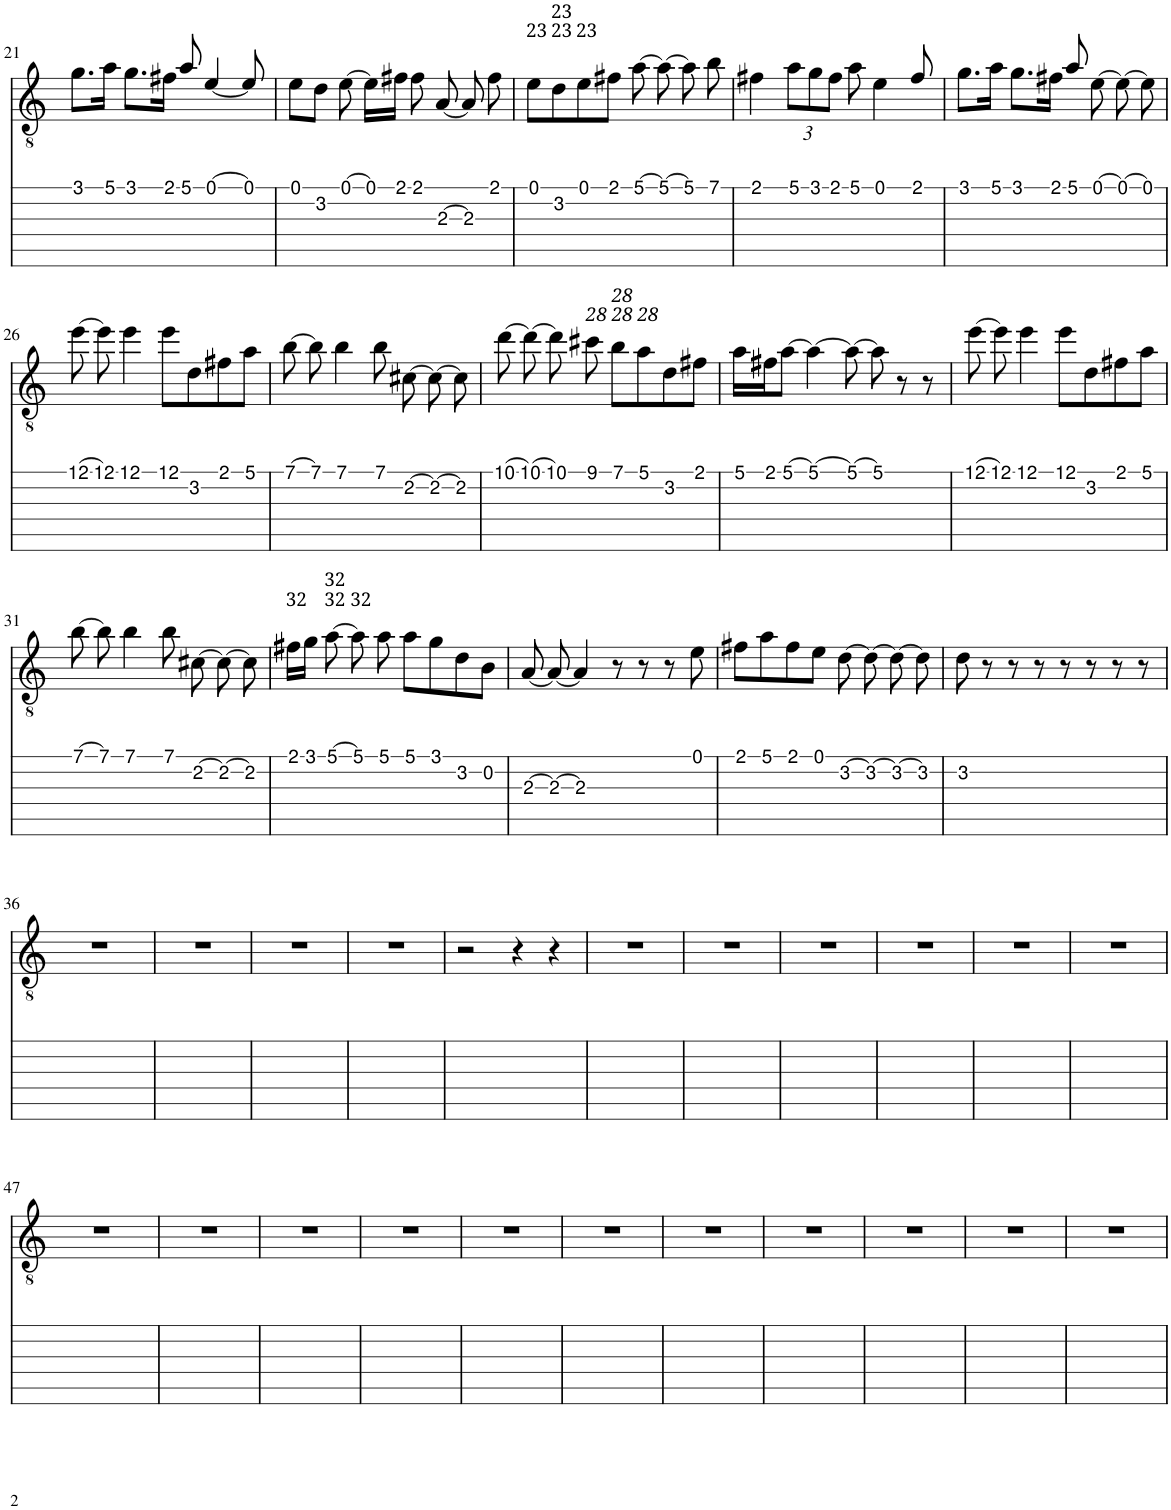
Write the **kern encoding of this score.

**kern	**kern
*part1	*part1
*staff2	*staff1
*I"Guitar	*
*I'Guit.	*
!!LO:PB:g=z
*	*clefGv2
*k[]	*k[]
*M4/4	*M4/4
=21	=21
8.gL	8.g\L
16aJk	16a\Jk
8.gL	8.g\L
16f#Jk	16f#X\Jk
8a	8a/
[4e	[4e/
8e]	8e/]
=22	=22
8eL	8e\L
8dJ	8d\J
[8eL	[8e\
16eL]	16e\LL]
16f#JJ	16f#X\JJ
8f#L	8f#\
[8AJ	[8A/
8AL]	8A/]
8f#J	8f#\
=23	=23
!	!LO:TX:a:t=23
8eL	8e\L
!	!LO:TX:a:t=23
!	!LO:TX:a:t=23
8dJ	8d\
!	!LO:TX:a:t=23
8eL	8e\
8f#J	8f#X\J
[8aL	[8a\
8aJ_	8a\_
8aL]	8a\]
8bJ	8b\
=24	=24
4f#	4f#X\
*Xbrackettup	*Xbrackettup
12aL	12a\L
12g	12g\
12f#J	12f#\J
8a	8a\
4e	4e\
8f#	8f#/
=25	=25
8.gL	8.g\L
16aJk	16a\Jk
8.gL	8.g\L
16f#Jk	16f#X\Jk
8aL	8a/
[8eJ	[8e\
8eL_	8e\_
8eJ]	8e\]
!!LO:LB:g=z
=26	=26
[8eeL	[8ee\
8eeJ]	8ee\]
4ee	4ee\
8eeL	8ee\L
8dJ	8d\
8f#L	8f#X\
8aJ	8a\J
=27	=27
[8bL	[8b\
8bJ]	8b\]
4b	4b\
8bL	8b\
[8c#J	[8c#X\
8c#L_	8c#\_
8c#J]	8c#\]
=28	=28
[8ddL	[8dd\
8ddJ_	8dd\_
8ddL]	8dd\]
!	!LO:TX:a:i:t=28
8cc#J	8cc#X\
!	!LO:TX:a:i:t=28
!	!LO:TX:a:i:t=28
8bL	8b\L
!	!LO:TX:a:i:t=28
8aJ	8a\
8dL	8d\
8f#J	8f#X\J
=29	=29
16aLL	16a\LL
16f#J	16f#X\J
[8aJ	[8a\J
4a_	4a\_
8aL_	8a\_
8aJ]	8a\]
8r	8r
8r	8r
=30	=30
[8eeL	[8ee\
8eeJ]	8ee\]
4ee	4ee\
8eeL	8ee\L
8dJ	8d\
8f#L	8f#X\
8aJ	8a\J
!!LO:LB:g=z
=31	=31
[8bL	[8b\
8bJ]	8b\]
4b	4b\
8bL	8b\
[8c#J	[8c#X\
8c#L_	8c#\_
8c#J]	8c#\]
=32	=32
!	!LO:TX:a:t=32
16f#LL	16f#X\LL
16gJ	16g\JJ
!	!LO:TX:a:t=32
!	!LO:TX:a:t=32
[8aJ	[8a\
!	!LO:TX:a:t=32
8aL]	8a\]
8aJ	8a\
8aL	8a\L
8gJ	8g\
8dL	8d\
8BJ	8B\J
=33	=33
[8AL	[8A/
8AJ_	8A/_
4A]	4A/]
8r	8r
8r	8r
8r	8r
8e	8e\
=34	=34
8f#L	8f#X\L
8aJ	8a\
8f#L	8f#\
8eJ	8e\J
[8dL	[8d\
8dJ_	8d\_
8dL_	8d\_
8dJ]	8d\]
=35	=35
8d	8d\
8r	8r
8r	8r
8r	8r
8r	8r
8r	8r
8r	8r
8r	8r
!!LO:LB:g=z
=36	=36
1r	1r
=37	=37
1r	1r
=38	=38
1r	1r
=39	=39
1r	1r
=40	=40
2r	2r
4r	4r
4r	4r
=41	=41
1r	1r
=42	=42
1r	1r
=43	=43
1r	1r
=44	=44
1r	1r
=45	=45
1r	1r
=46	=46
1r	1r
!!LO:LB:g=z
=47	=47
1r	1r
=48	=48
1r	1r
=49	=49
1r	1r
=50	=50
1r	1r
=51	=51
1r	1r
=52	=52
1r	1r
=53	=53
1r	1r
=54	=54
1r	1r
=55	=55
1r	1r
=56	=56
1r	1r
=57	=57
1r	1r
=	=
*-	*-
